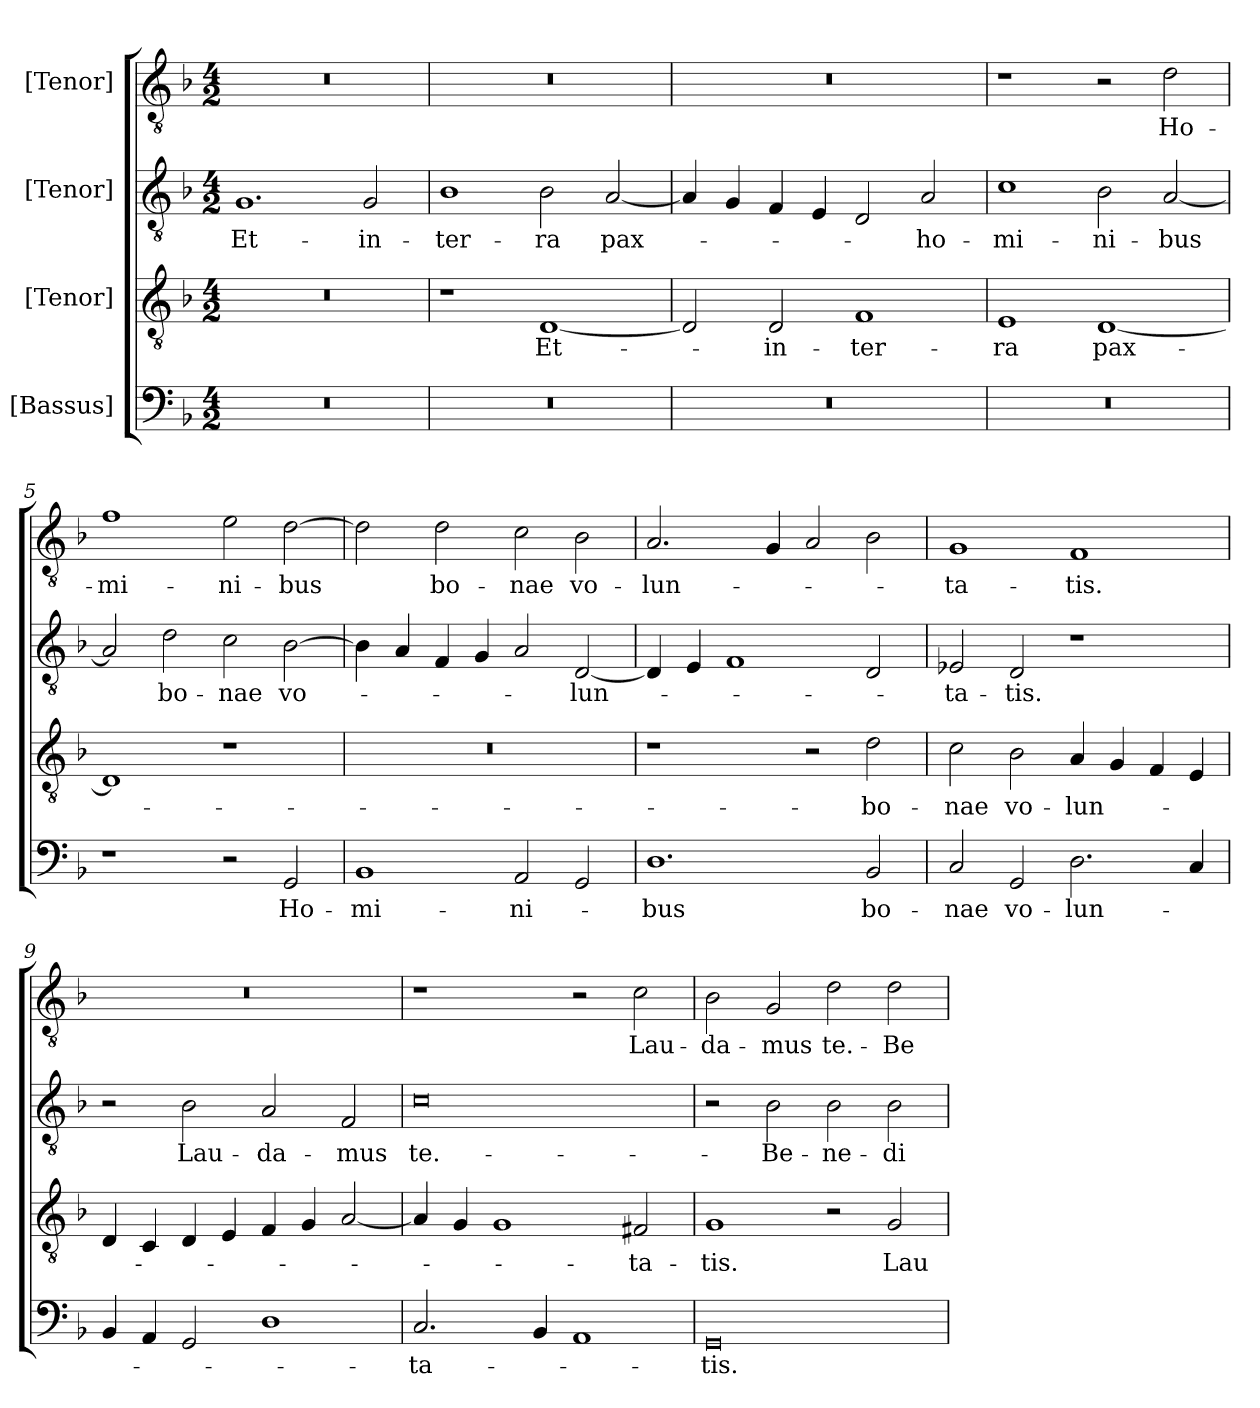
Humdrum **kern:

**kern	**text	**kern	**text	**kern	**text	**kern	**text
*part4	*part4	*part3	*part3	*part2	*part2	*part1	*part1
*staff4	*staff4	*staff3	*staff3	*staff2	*staff2	*staff1	*staff1
*I"[Bassus]	*	*I"[Tenor]	*	*I"[Tenor]	*	*I"[Tenor]	*
*clefF4	*	*clefGv2	*	*clefGv2	*	*clefGv2	*
*k[b-]	*	*k[b-]	*	*k[b-]	*	*k[b-]	*
*M4/2	*	*M4/2	*	*M4/2	*	*M4/2	*
=1	=1	=1	=1	=1	=1	=1	=1
0r	.	0r	.	1.G/	Et-	0r	.
.	.	.	.	2G/	in-	.	.
=2	=2	=2	=2	=2	=2	=2	=2
0r	.	1r	.	1B-\	ter-	0r	.
.	.	[1D/	Et-	2B-\	-ra	.	.
.	.	.	.	[2A/	pax-	.	.
=3	=3	=3	=3	=3	=3	=3	=3
0r	.	2D/]	.	4A/]	.	0r	.
.	.	.	.	4G/	.	.	.
.	.	2D/	in-	4F/	.	.	.
.	.	.	.	4E/	.	.	.
.	.	1F/	ter-	2D/	.	.	.
.	.	.	.	2A/	ho-	.	.
=4	=4	=4	=4	=4	=4	=4	=4
0r	.	1E/	-ra	1c\	-mi-	1r	.
.	.	[1D/	pax-	2B-\	-ni-	2r	.
.	.	.	.	[2A/	-bus	2d\	Ho-
=5	=5	=5	=5	=5	=5	=5	=5
1r	.	1D/]	.	2A/]	.	1f\	-mi-
.	.	.	.	2d\	bo-	.	.
2r	.	1r	.	2c\	-nae	2e\	-ni-
2GG/	Ho-	.	.	[2B-\	vo-	[2d\	-bus
=6	=6	=6	=6	=6	=6	=6	=6
1BB-/	-mi-	0r	.	4B-\]	.	2d\]	.
.	.	.	.	4A/	.	.	.
.	.	.	.	4F/	.	2d\	bo-
.	.	.	.	4G/	.	.	.
2AA/	-ni-	.	.	2A/	.	2c\	-nae
2GG/	.	.	.	[2D/	-lun-	2B-\	vo-
=7	=7	=7	=7	=7	=7	=7	=7
1.D\	-bus	1r	.	4D/]	.	2.A/	-lun-
.	.	.	.	4E/	.	.	.
.	.	.	.	1F/	.	.	.
.	.	.	.	.	.	4G/	.
.	.	2r	.	.	.	2A/	.
2BB-/	bo-	2d\	bo-	2D/	.	2B-\	.
=8	=8	=8	=8	=8	=8	=8	=8
2C/	-nae	2c\	-nae	2E-X/	-ta-	1G/	-ta-
2GG/	vo-	2B-\	vo-	2D/	-tis.	.	.
2.D\	-lun-	4A/	-lun-	1r	.	1F/	-tis.
.	.	4G/	.	.	.	.	.
.	.	4F/	.	.	.	.	.
4C/	.	4E/	.	.	.	.	.
=9	=9	=9	=9	=9	=9	=9	=9
4BB-/	.	4D/	.	2r	.	0r	.
4AA/	.	4C/	.	.	.	.	.
2GG/	.	4D/	.	2B-\	Lau-	.	.
.	.	4E/	.	.	.	.	.
1D\	.	4F/	.	2A/	-da-	.	.
.	.	4G/	.	.	.	.	.
.	.	[2A/	.	2F/	-mus	.	.
=10	=10	=10	=10	=10	=10	=10	=10
2.C/	-ta-	4A/]	.	0c\	te.-	1r	.
.	.	4G/	.	.	.	.	.
.	.	1G/	.	.	.	.	.
4BB-/	.	.	.	.	.	.	.
1AA/	.	.	.	.	.	2r	.
.	.	2F#X/	-ta-	.	.	2c\	Lau-
=11	=11	=11	=11	=11	=11	=11	=11
0GG/	-tis.	1G/	-tis.	2r	.	2B-\	-da-
.	.	.	.	2B-\	Be-	2G/	-mus
.	.	2r	.	2B-\	-ne-	2d\	te.-
.	.	2G/	Lau-	2B-\	-di-	2d\	Be-
=	=	=	=	=	=	=	=
*-	*-	*-	*-	*-	*-	*-	*-
